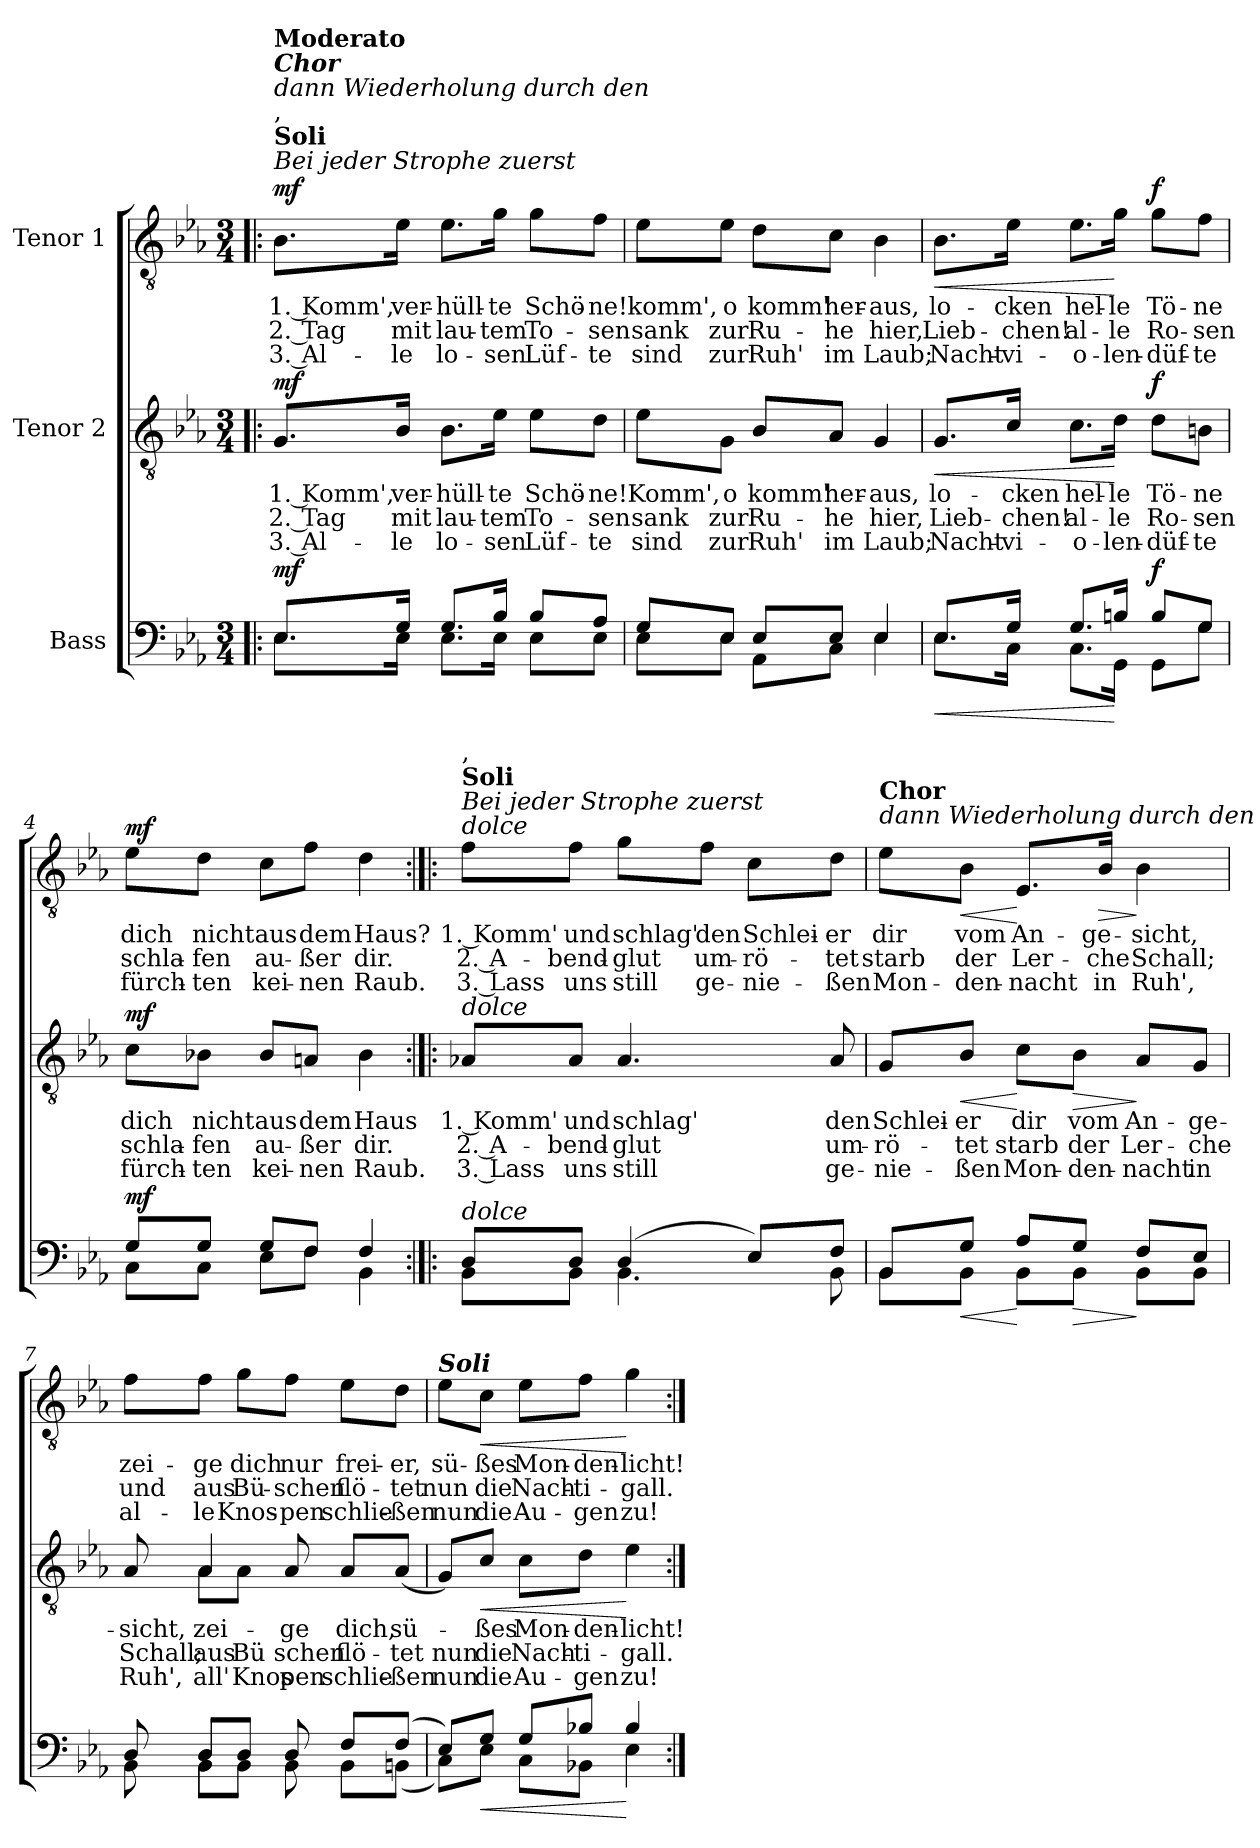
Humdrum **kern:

**kern	**dynam	**kern	**text	**text	**text	**dynam	**kern	**text	**text	**text	**dynam
*part3	*part3	*part2	*part2	*part2	*part2	*part2	*part1	*part1	*part1	*part1	*part1
*staff3	*staff3	*staff2	*staff2	*staff2	*staff2	*staff2	*staff1	*staff1	*staff1	*staff1	*staff1
*I"Bass	*	*I"Tenor 2	*	*	*	*	*I"Tenor 1	*	*	*	*
*clefF4	*	*clefGv2	*	*	*	*	*clefGv2	*	*	*	*
*k[b-e-a-]	*	*k[b-e-a-]	*	*	*	*	*k[b-e-a-]	*	*	*	*
*M3/4	*	*M3/4	*	*	*	*	*M3/4	*	*	*	*
=1!|:	=1!|:	=1!|:	=1!|:	=1!|:	=1!|:	=1!|:	=1!|:	=1!|:	=1!|:	=1!|:	=1!|:
*^	*	*	*	*	*	*	*	*	*	*	*
!	!	!	!	!	!	!	!	!LO:TX:a:i:t=Bei jeder Strophe zuerst	!	!	!	!
!	!	!	!	!	!	!	!	!LO:TX:a:B:t=Soli	!	!	!	!
!	!	!	!	!	!	!	!	!LO:TX:a:t=,	!	!	!	!
!	!	!	!	!	!	!	!	!LO:TX:a:i:t=dann Wiederholung durch den	!	!	!	!
!	!	!	!	!	!	!	!	!LO:TX:a:Bi:t=Chor	!	!	!	!
!	!	!	!	!	!	!	!	!LO:TX:a:B:t=Moderato	!	!	!	!
!	!	!LO:DY:a	!	!	!	!	!LO:DY:a	!	!	!	!	!LO:DY:a
8.E-/L	8.E-\L	mf	8.G/L	1. Komm',	2. Tag	3. Al-	mf	8.B-\L	1. Komm',	2. Tag	3. Al-	mf
16G/Jk	16E-\Jk	.	16B-/Jk	ver-	mit	-le	.	16e-\Jk	ver-	mit	-le	.
8.G/L	8.E-\L	.	8.B-\L	-hüll-	lau-	lo-	.	8.e-\L	-hüll-	lau-	lo-	.
16B-/Jk	16E-\Jk	.	16e-\Jk	-te	-tem	-sen	.	16g\Jk	-te	-tem	-sen	.
8B-/L	8E-\L	.	8e-\L	Schö-	To-	Lüf-	.	8g\L	Schö-	To-	Lüf-	.
8A-/J	8E-\J	.	8d\J	-ne!	-sen	-te	.	8f\J	-ne!	-sen	-te	.
=2	=2	=2	=2	=2	=2	=2	=2	=2	=2	=2	=2	=2
8G/L	8E-\L	.	8e-\L	Komm',	sank	sind	.	8e-\L	komm',	sank	sind	.
8E-/J	8E-\J	.	8G\J	o	zur	zur	.	8e-\J	o	zur	zur	.
8E-/L	8AA-\L	.	8B-/L	komm'	Ru-	Ruh'	.	8d\L	komm'	Ru-	Ruh'	.
8E-/J	8C\J	.	8A-/J	her-	-he	im	.	8c\J	her-	-he	im	.
4E-/	4E-\	.	4G/	-aus,	hier,	Laub;	.	4B-\	-aus,	hier,	Laub;	.
!!LO:LB:g=z
=3	=3	=3	=3	=3	=3	=3	=3	=3	=3	=3	=3	=3
!	!	!LO:HP:b	!	!	!	!	!LO:HP:b	!	!	!	!	!LO:HP:b
8.E-/L	8.E-\L	<	8.G/L	lo-	Lieb-	Nacht-	<	8.B-\L	lo-	Lieb-	Nacht-	<
16G/Jk	16C\Jk	.	16c/Jk	-cken	-chen!	-vi-	.	16e-\Jk	-cken	-chen!	-vi-	.
8.G/L	8.C\L	.	8.c\L	hel-	al-	-o-	.	8.e-\L	hel-	al-	-o-	.
16Bn/Jk	16GG\Jk	[	16d\Jk	-le	-le	-len-	[	16g\Jk	-le	-le	-len-	[
!	!	!LO:DY:a	!	!	!	!	!LO:DY:a	!	!	!	!	!LO:DY:a
8B/L	8GG\L	f	8d\L	Tö-	Ro-	-düf-	f	8g\L	Tö-	Ro-	-düf-	f
8G/J	8G\J	.	8Bn\J	-ne	-sen	-te	.	8f\J	-ne	-sen	-te	.
=4	=4	=4	=4	=4	=4	=4	=4	=4	=4	=4	=4	=4
!	!	!LO:DY:a	!	!	!	!	!LO:DY:a	!	!	!	!	!LO:DY:a
8G/L	8C\L	mf	8c\L	dich	schla-	fürch-	mf	8e-\L	dich	schla-	fürch-	mf
8G/J	8C\J	.	8B-X\J	nicht	-fen	-ten	.	8d\J	nicht	-fen	-ten	.
8G/L	8E-\L	.	8B-/L	aus	au-	kei-	.	8c\L	aus	au-	kei-	.
8F/J	8F\J	.	8An/J	dem	-ßer	-nen	.	8f\J	dem	-ßer	-nen	.
4F/	4BB-\	.	4B-\	Haus	dir.	Raub.	.	4d\	Haus?	dir.	Raub.	.
=5:|!|:	=5:|!|:	=5:|!|:	=5:|!|:	=5:|!|:	=5:|!|:	=5:|!|:	=5:|!|:	=5:|!|:	=5:|!|:	=5:|!|:	=5:|!|:	=5:|!|:
!	!	!	!	!	!	!	!	!LO:TX:a:i:t=dolce	!	!	!	!
!	!	!	!	!	!	!	!	!LO:TX:a:i:t=Bei jeder Strophe zuerst	!	!	!	!
!	!	!	!	!	!	!	!	!LO:TX:a:B:t=Soli	!	!	!	!
!	!	!	!	!	!	!	!	!LO:TX:a:t=,	!	!	!	!
!	!	!	!LO:TX:a:i:t=dolce	!	!	!	!	!	!	!	!	!
!LO:TX:a:i:t=dolce	!	!	!	!	!	!	!	!	!	!	!	!
8D/L	8BB-\L	.	8A-X/L	1. Komm'	2. A-	3. Lass	.	8f\L	1. Komm'	2. A-	3. Lass	.
8D/J	8BB-\J	.	8A-/J	und	-bend-	uns	.	8f\J	und	-bend-	uns	.
(4D/	4.BB-\	.	4.A-/	schlag'	-glut	still	.	8g\L	schlag'	-glut	still	.
.	.	.	.	.	.	.	.	8f\J	den	um-	ge-	.
8E-/L)	.	.	.	.	.	.	.	8c\L	Schlei-	-rö-	-nie-	.
8F/J	8BB-\	.	8A-/	den	um-	ge-	.	8d\J	-er	-tet	-ßen	.
!!LO:LB:g=z
=6	=6	=6	=6	=6	=6	=6	=6	=6	=6	=6	=6	=6
!	!	!	!	!	!	!	!	!LO:TX:a:i:t=dann Wiederholung durch den	!	!	!	!
!	!	!	!	!	!	!	!	!LO:TX:a:B:t=Chor	!	!	!	!
8BB-/L	8BB-\L	.	8G/L	Schlei-	-rö-	-nie-	.	8e-\L	dir	starb	Mon-	.
!	!	!LO:HP:b	!	!	!	!	!LO:HP:b	!	!	!	!	!LO:HP:b
8G/J	8BB-\J	<	8B-/J	-er	-tet	-ßen	<	8B-\J	vom	der	-den-	<
8A-/L	8BB-\L	[	8c\L	dir	starb	Mon-	[	8.E-/L	An-	Ler-	-nacht	[
!	!	!LO:HP:b	!	!	!	!	!LO:HP:b	!	!	!	!	!
8G/J	8BB-\J	>	8B-\J	vom	der	-den-	>	.	.	.	.	.
!	!	!	!	!	!	!	!	!	!	!	!	!LO:HP:b
.	.	.	.	.	.	.	.	16B-/Jk	-ge-	-che	in	>
8F/L	8BB-\L	]	8A-/L	An-	Ler-	-nacht	]	4B-\	-sicht,	Schall;	Ruh',	]
8E-/J	8BB-\J	.	8G/J	-ge-	-che	in	.	.	.	.	.	.
=7	=7	=7	=7	=7	=7	=7	=7	=7	=7	=7	=7	=7
*^	*^	*	*^	*	*	*	*	*	*	*	*	*
8D/	8BB-\	8ryy	8ryy	.	8A-/	8ryy	-sicht,	Schall;	Ruh',	.	8f\L	zei-	und	al-	.
4D/	4BB-\	8D!/L	8BB-\L	.	4A-/	8A-\L	zei-	aus	all'	.	8f\J	-ge	aus	-le	.
.	.	8D!/J	8BB-\J	.	.	8A-\J	.	Bü-	Knos-	.	8g\L	dich	Bü-	Knos-	.
8D/	8BB-\	4.ryy	4.ryy	.	8A-/	4.ryy	-ge	-schen	-pen	.	8f\J	nur	-schen	-pen	.
8F/L	8BB-\L	.	.	.	8A-/L	.	dich,	flö-	schlie-	.	8e-\L	frei-	flö-	schlie-	.
(8F/J	(8BBn\J	.	.	.	(8A-/J	.	sü-	-tet	-ßen	.	8d\J	-er,	-tet	-ßen	.
*	*v	*v	*v	*	*	*	*	*	*	*	*	*	*	*	*
*	*	*	*v	*v	*	*	*	*	*	*	*	*	*
=8	=8	=8	=8	=8	=8	=8	=8	=8	=8	=8	=8	=8
!	!	!	!	!	!	!	!	!LO:TX:a:Bi:t=Soli	!	!	!	!
8E-/L)	8C\L)	.	8G/L)	.	nun	nun	.	8e-\L	sü-	nun	nun	.
!	!	!LO:HP:b	!	!	!	!	!LO:HP:b	!	!	!	!	!LO:HP:b
8G/J	8E-\J	<	8c/J	-ßes	die	die	<	8c\J	-ßes	die	die	<
8G/L	8C\L	.	8c\L	Mon-	Nach-	Au-	.	8e-\L	Mon-	Nach-	Au-	.
8B-X/J	8BB-X\J	.	8d\J	-den-	-ti-	-gen	.	8f\J	-den-	-ti-	-gen	.
4B-/	4E-\	[	4e-\	-licht!	-gall.	zu!	[	4g\	-licht!	-gall.	zu!	[
*v	*v	*	*	*	*	*	*	*	*	*	*	*
=:|!	=:|!	=:|!	=:|!	=:|!	=:|!	=:|!	=:|!	=:|!	=:|!	=:|!	=:|!
*-	*-	*-	*-	*-	*-	*-	*-	*-	*-	*-	*-
